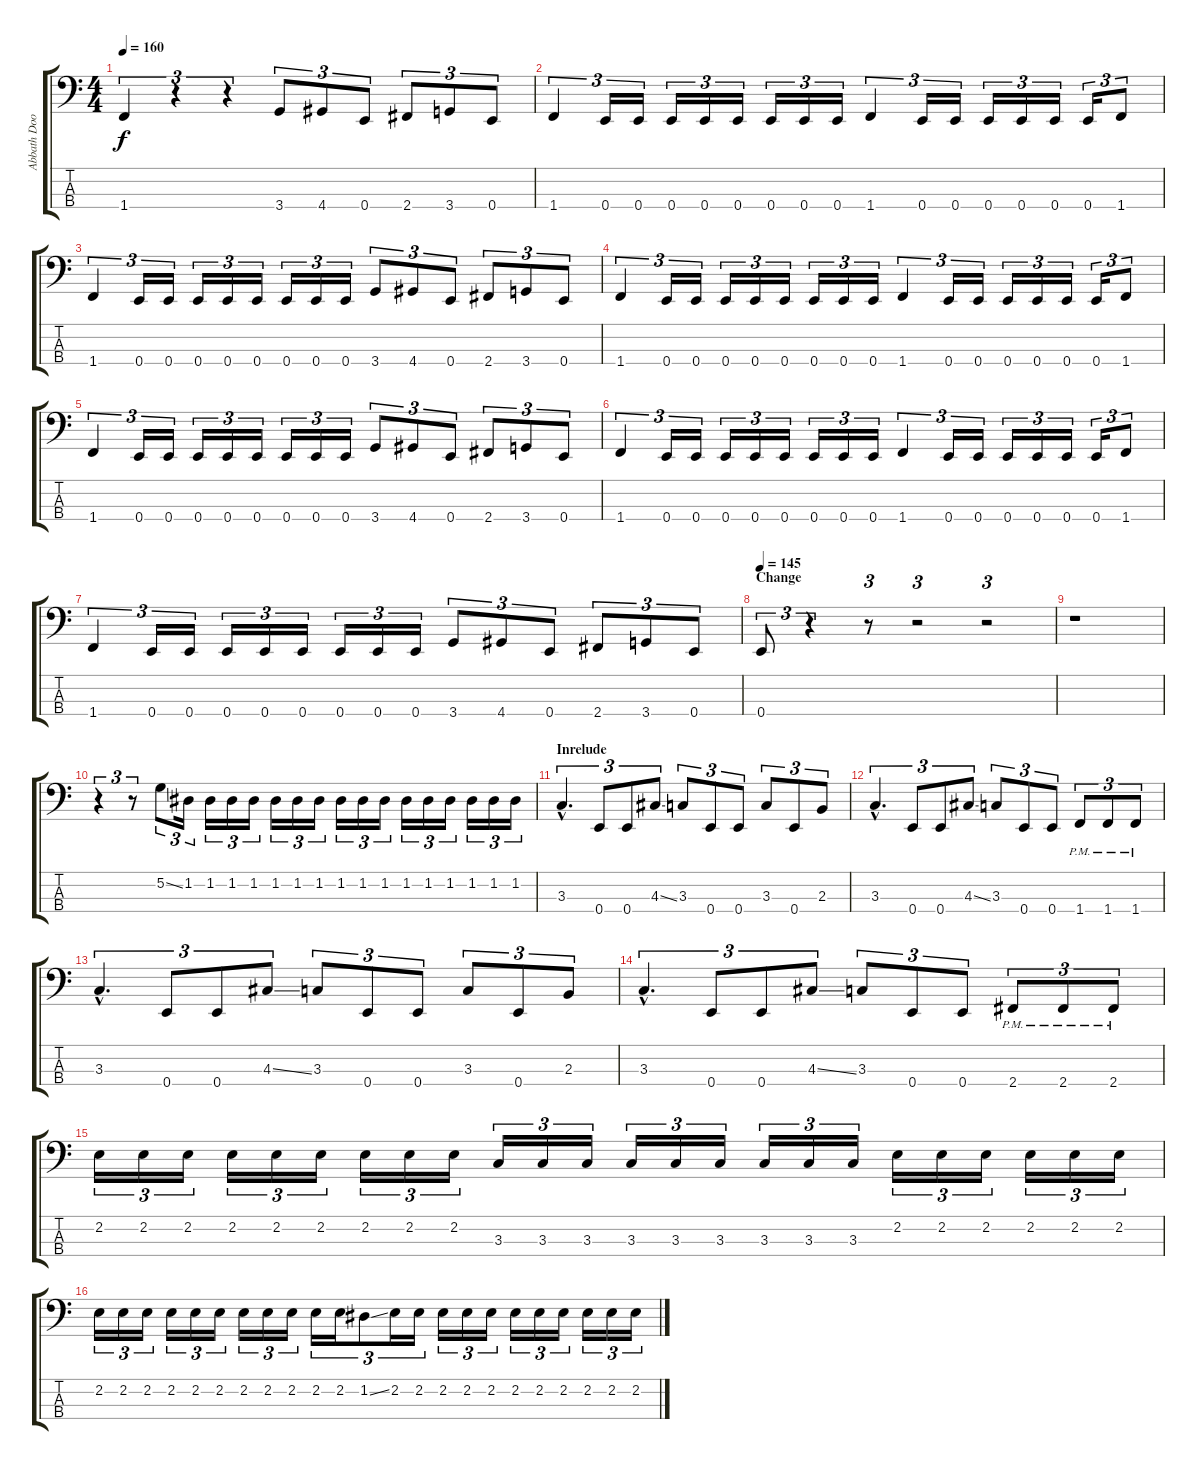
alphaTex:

\track ("Abbath Doom Occulta" "Abbath Doo") {instrument electricbasspick}
\staff {score tabs}
\tuning (G2 D2 A1 E1) {hide}
\ts (4 4)
\tempo 160
\clef f4
\ks c
1.4.4{tu (3 2) dy f} r.4{tu (3 2)} r.4{tu (3 2)} 3.4.8{tu (3 2)} 4.4.8{tu (3 2)} 0.4.8{tu (3 2)} 2.4.8{tu (3 2)} 3.4.8{tu (3 2)} 0.4.8{tu (3 2)} |
1.4.4{tu (3 2)} 0.4.16{tu (3 2)} 0.4.16{tu (3 2)} 0.4.16{tu (3 2)} 0.4.16{tu (3 2)} 0.4.16{tu (3 2)} 0.4.16{tu (3 2)} 0.4.16{tu (3 2)} 0.4.16{tu (3 2)} 1.4.4{tu (3 2)} 0.4.16{tu (3 2)} 0.4.16{tu (3 2)} 0.4.16{tu (3 2)} 0.4.16{tu (3 2)} 0.4.16{tu (3 2)} 0.4.16{tu (3 2)} 1.4.8{tu (3 2)} |
1.4.4{tu (3 2)} 0.4.16{tu (3 2)} 0.4.16{tu (3 2)} 0.4.16{tu (3 2)} 0.4.16{tu (3 2)} 0.4.16{tu (3 2)} 0.4.16{tu (3 2)} 0.4.16{tu (3 2)} 0.4.16{tu (3 2)} 3.4.8{tu (3 2)} 4.4.8{tu (3 2)} 0.4.8{tu (3 2)} 2.4.8{tu (3 2)} 3.4.8{tu (3 2)} 0.4.8{tu (3 2)} |
1.4.4{tu (3 2)} 0.4.16{tu (3 2)} 0.4.16{tu (3 2)} 0.4.16{tu (3 2)} 0.4.16{tu (3 2)} 0.4.16{tu (3 2)} 0.4.16{tu (3 2)} 0.4.16{tu (3 2)} 0.4.16{tu (3 2)} 1.4.4{tu (3 2)} 0.4.16{tu (3 2)} 0.4.16{tu (3 2)} 0.4.16{tu (3 2)} 0.4.16{tu (3 2)} 0.4.16{tu (3 2)} 0.4.16{tu (3 2)} 1.4.8{tu (3 2)} |
1.4.4{tu (3 2)} 0.4.16{tu (3 2)} 0.4.16{tu (3 2)} 0.4.16{tu (3 2)} 0.4.16{tu (3 2)} 0.4.16{tu (3 2)} 0.4.16{tu (3 2)} 0.4.16{tu (3 2)} 0.4.16{tu (3 2)} 3.4.8{tu (3 2)} 4.4.8{tu (3 2)} 0.4.8{tu (3 2)} 2.4.8{tu (3 2)} 3.4.8{tu (3 2)} 0.4.8{tu (3 2)} |
1.4.4{tu (3 2)} 0.4.16{tu (3 2)} 0.4.16{tu (3 2)} 0.4.16{tu (3 2)} 0.4.16{tu (3 2)} 0.4.16{tu (3 2)} 0.4.16{tu (3 2)} 0.4.16{tu (3 2)} 0.4.16{tu (3 2)} 1.4.4{tu (3 2)} 0.4.16{tu (3 2)} 0.4.16{tu (3 2)} 0.4.16{tu (3 2)} 0.4.16{tu (3 2)} 0.4.16{tu (3 2)} 0.4.16{tu (3 2)} 1.4.8{tu (3 2)} |
1.4.4{tu (3 2)} 0.4.16{tu (3 2)} 0.4.16{tu (3 2)} 0.4.16{tu (3 2)} 0.4.16{tu (3 2)} 0.4.16{tu (3 2)} 0.4.16{tu (3 2)} 0.4.16{tu (3 2)} 0.4.16{tu (3 2)} 3.4.8{tu (3 2)} 4.4.8{tu (3 2)} 0.4.8{tu (3 2)} 2.4.8{tu (3 2)} 3.4.8{tu (3 2)} 0.4.8{tu (3 2)} |
\section ("" "Change")
\tempo 145
0.4.8{tu (3 2)} r.4{tu (3 2)} r.8{tu (3 2)} r.2{tu (3 2)} r.2{tu (3 2)} |
r.1 |
r.4{tu (3 2)} r.8{tu (3 2)} 5.2{ss}.8{tu (3 2)} 1.2.16{tu (3 2)} 1.2.16{tu (3 2)} 1.2.16{tu (3 2)} 1.2.16{tu (3 2)} 1.2.16{tu (3 2)} 1.2.16{tu (3 2)} 1.2.16{tu (3 2)} 1.2.16{tu (3 2)} 1.2.16{tu (3 2)} 1.2.16{tu (3 2)} 1.2.16{tu (3 2)} 1.2.16{tu (3 2)} 1.2.16{tu (3 2)} 1.2.16{tu (3 2)} 1.2.16{tu (3 2)} 1.2.16{tu (3 2)} |
\section ("" "Inrelude")
3.3{hac}.4{d tu (3 2)} 0.4.8{tu (3 2)} 0.4.8{tu (3 2)} 4.3{ss}.8{tu (3 2)} 3.3.8{tu (3 2)} 0.4.8{tu (3 2)} 0.4.8{tu (3 2)} 3.3.8{tu (3 2)} 0.4.8{tu (3 2)} 2.3.8{tu (3 2)} |
3.3{hac}.4{d tu (3 2)} 0.4.8{tu (3 2)} 0.4.8{tu (3 2)} 4.3{ss}.8{tu (3 2)} 3.3.8{tu (3 2)} 0.4.8{tu (3 2)} 0.4.8{tu (3 2)} 1.4{pm}.8{tu (3 2)} 1.4{pm}.8{tu (3 2)} 1.4{pm}.8{tu (3 2)} |
3.3{hac}.4{d tu (3 2)} 0.4.8{tu (3 2)} 0.4.8{tu (3 2)} 4.3{ss}.8{tu (3 2)} 3.3.8{tu (3 2)} 0.4.8{tu (3 2)} 0.4.8{tu (3 2)} 3.3.8{tu (3 2)} 0.4.8{tu (3 2)} 2.3.8{tu (3 2)} |
3.3{hac}.4{d tu (3 2)} 0.4.8{tu (3 2)} 0.4.8{tu (3 2)} 4.3{ss}.8{tu (3 2)} 3.3.8{tu (3 2)} 0.4.8{tu (3 2)} 0.4.8{tu (3 2)} 2.4{pm}.8{tu (3 2)} 2.4{pm}.8{tu (3 2)} 2.4{pm}.8{tu (3 2)} |
2.2.16{tu (3 2)} 2.2.16{tu (3 2)} 2.2.16{tu (3 2)} 2.2.16{tu (3 2)} 2.2.16{tu (3 2)} 2.2.16{tu (3 2)} 2.2.16{tu (3 2)} 2.2.16{tu (3 2)} 2.2.16{tu (3 2)} 3.3.16{tu (3 2)} 3.3.16{tu (3 2)} 3.3.16{tu (3 2)} 3.3.16{tu (3 2)} 3.3.16{tu (3 2)} 3.3.16{tu (3 2)} 3.3.16{tu (3 2)} 3.3.16{tu (3 2)} 3.3.16{tu (3 2)} 2.2.16{tu (3 2)} 2.2.16{tu (3 2)} 2.2.16{tu (3 2)} 2.2.16{tu (3 2)} 2.2.16{tu (3 2)} 2.2.16{tu (3 2)} |
2.2.16{tu (3 2)} 2.2.16{tu (3 2)} 2.2.16{tu (3 2)} 2.2.16{tu (3 2)} 2.2.16{tu (3 2)} 2.2.16{tu (3 2)} 2.2.16{tu (3 2)} 2.2.16{tu (3 2)} 2.2.16{tu (3 2)} 2.2.16{tu (3 2)} 2.2.16{tu (3 2)} 1.2{ss}.8{tu (3 2)} 2.2.16{tu (3 2)} 2.2.16{tu (3 2)} 2.2.16{tu (3 2)} 2.2.16{tu (3 2)} 2.2.16{tu (3 2)} 2.2.16{tu (3 2)} 2.2.16{tu (3 2)} 2.2.16{tu (3 2)} 2.2.16{tu (3 2)} 2.2.16{tu (3 2)} 2.2.16{tu (3 2)}
